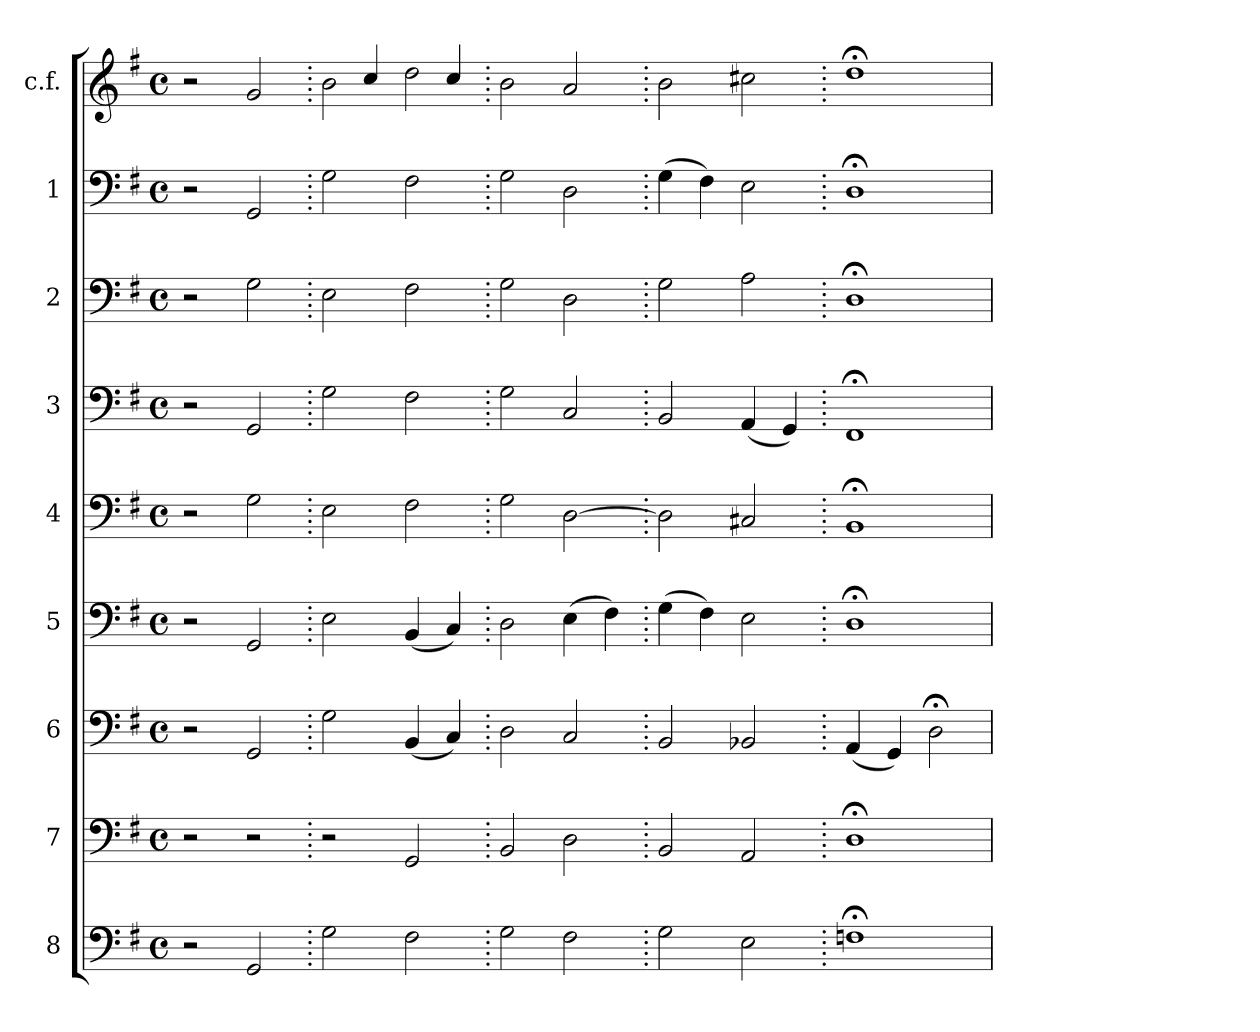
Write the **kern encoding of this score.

**kern	**kern	**kern	**kern	**kern	**kern	**kern	**kern	**kern
*part9	*part8	*part7	*part6	*part5	*part4	*part3	*part2	*part1
*staff9	*staff8	*staff7	*staff6	*staff5	*staff4	*staff3	*staff2	*staff1
*I"8	*I"7	*I"6	*I"5	*I"4	*I"3	*I"2	*I"1	*I"c.f.
*	*	*	*	*	*	*I'1	*	*
*clefF4	*clefF4	*clefF4	*clefF4	*clefF4	*clefF4	*clefF4	*clefF4	*clefG2
*k[f#]	*k[f#]	*k[f#]	*k[f#]	*k[f#]	*k[f#]	*k[f#]	*k[f#]	*k[f#]
*G:	*G:	*G:	*G:	*G:	*G:	*G:	*G:	*G:
*M4/4	*M4/4	*M4/4	*M4/4	*M4/4	*M4/4	*M4/4	*M4/4	*M4/4
*met(c)	*met(c)	*met(c)	*met(c)	*met(c)	*met(c)	*met(c)	*met(c)	*met(c)
*MM180	*MM180	*MM180	*MM180	*MM180	*MM180	*MM180	*MM180	*MM180
=1	=1	=1	=1	=1	=1	=1	=1	=1
2r	2r	2r	2r	2r	2r	2r	2r	2r
2GG	2r	2GG	2GG	2G	2GG	2G	2GG	2g
=2.	=2.	=2.	=2.	=2.	=2.	=2.	=2.	=2.
!	!	!	!	!	!	!	!	!LO:N:vis=2
2G	2r	2G	2E	2E	2G	2E	2G	4b
.	.	.	.	.	.	.	.	4cc!/
!	!	!	!	!	!	!	!	!LO:N:vis=2
2F#	2GG	(4BB	(4BB	2F#	2F#	2F#	2F#	4dd
.	.	4C)	4C)	.	.	.	.	4cc!/
=3.	=3.	=3.	=3.	=3.	=3.	=3.	=3.	=3.
2G	2BB	2D	2D	2G	2G	2G	2G	2b
2F#	2D	2C	(4E	[2D	2C	2D	2D	2a
.	.	.	4F#)	.	.	.	.	.
=4.	=4.	=4.	=4.	=4.	=4.	=4.	=4.	=4.
2G	2BB	2BB	(4G	2D]	2BB	2G	(4G	2b
.	.	.	4F#)	.	.	.	4F#)	.
2E	2AA	2BB-X	2E	2C#X	(4AA	2A	2E	2cc#X
.	.	.	.	.	4GG)	.	.	.
=5.	=5.	=5.	=5.	=5.	=5.	=5.	=5.	=5.
1Fn;<	1D;<	(4AA	1D;<	1BB;<	1FF#;<	1D;<	1D;<	1dd;<
.	.	4GG)	.	.	.	.	.	.
.	.	2D;<	.	.	.	.	.	.
=	=	=	=	=	=	=	=	=
*-	*-	*-	*-	*-	*-	*-	*-	*-
